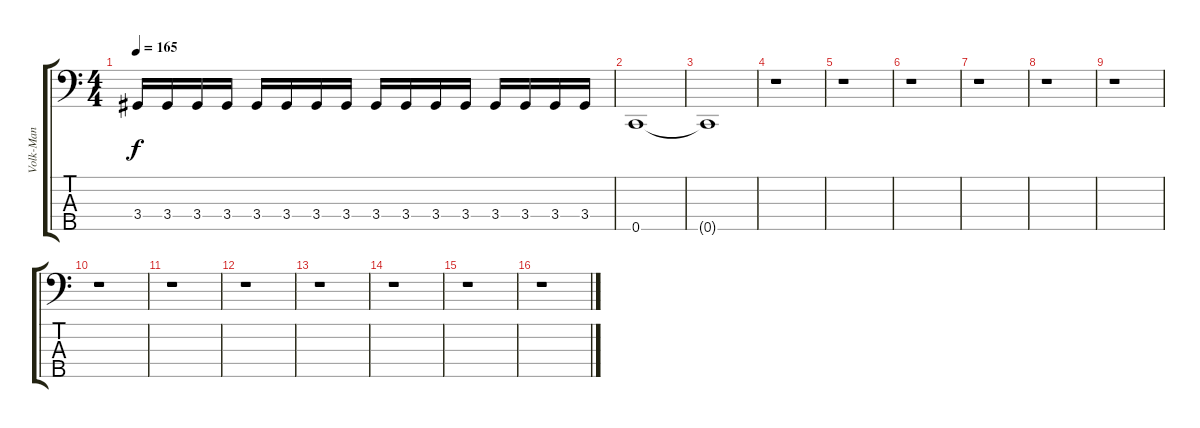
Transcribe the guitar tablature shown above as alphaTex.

\track ("Volk-Man" "Volk-Man") {instrument electricbasspick}
\staff {score tabs}
\tuning (Ab2 Eb2 Bb1 F1 C1) {hide}
\ts (4 4)
\tempo 165
\clef f4
\ks c
3.4.16{dy f} 3.4.16 3.4.16 3.4.16 3.4.16 3.4.16 3.4.16 3.4.16 3.4.16 3.4.16 3.4.16 3.4.16 3.4.16 3.4.16 3.4.16 3.4.16 |
0.5.1 |
0.5{t}.1 |
r.1 |
r.1 |
r.1 |
r.1 |
r.1 |
r.1 |
r.1 |
r.1 |
r.1 |
r.1 |
r.1 |
r.1 |
r.1
